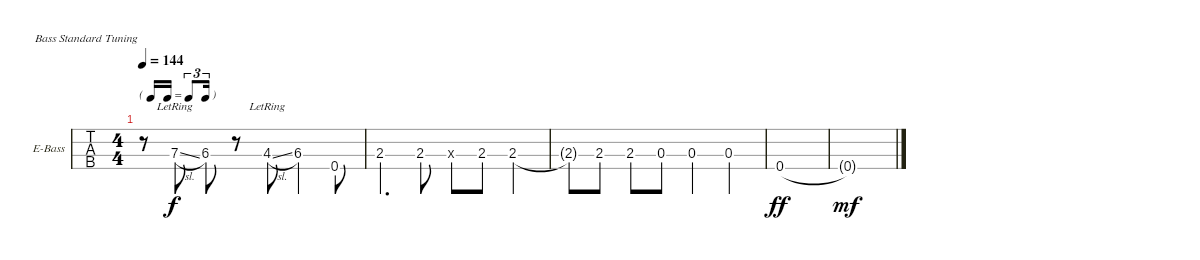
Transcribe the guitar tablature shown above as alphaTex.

\bracketExtendMode nobrackets
\firstSystemTrackNameOrientation horizontal
\otherSystemsTrackNameOrientation horizontal
\defaultBarNumberDisplay FirstOfSystem
\track ("Electric Bass" "E-Bass") {instrument electricbassfinger}
\staff {tabs}
\tuning (G2 D2 A1 E1)
\ts (4 4)
\tf triplet16th
\tempo 144
\clef f4
\scale
0.333333
\ks c#minor
r.8{dy f} 7.3{sl lr}.8 6.3.8 r.8 4.3{sl lr}.8 6.3.4 0.4.8 |
\scale
0.333333 2.3.4{d} 2.3.8 0.3{x}.8 2.3.8 2.3.4 |
\scale
0.333333 2.3{t}.8 2.3.8 2.3.8 0.3.8 0.3.4 0.3.4 |
\scale
0.333333
\ks e
0.4.1{dy ff} |
\ks c#minor
0.4{t}.1{dy mf}
